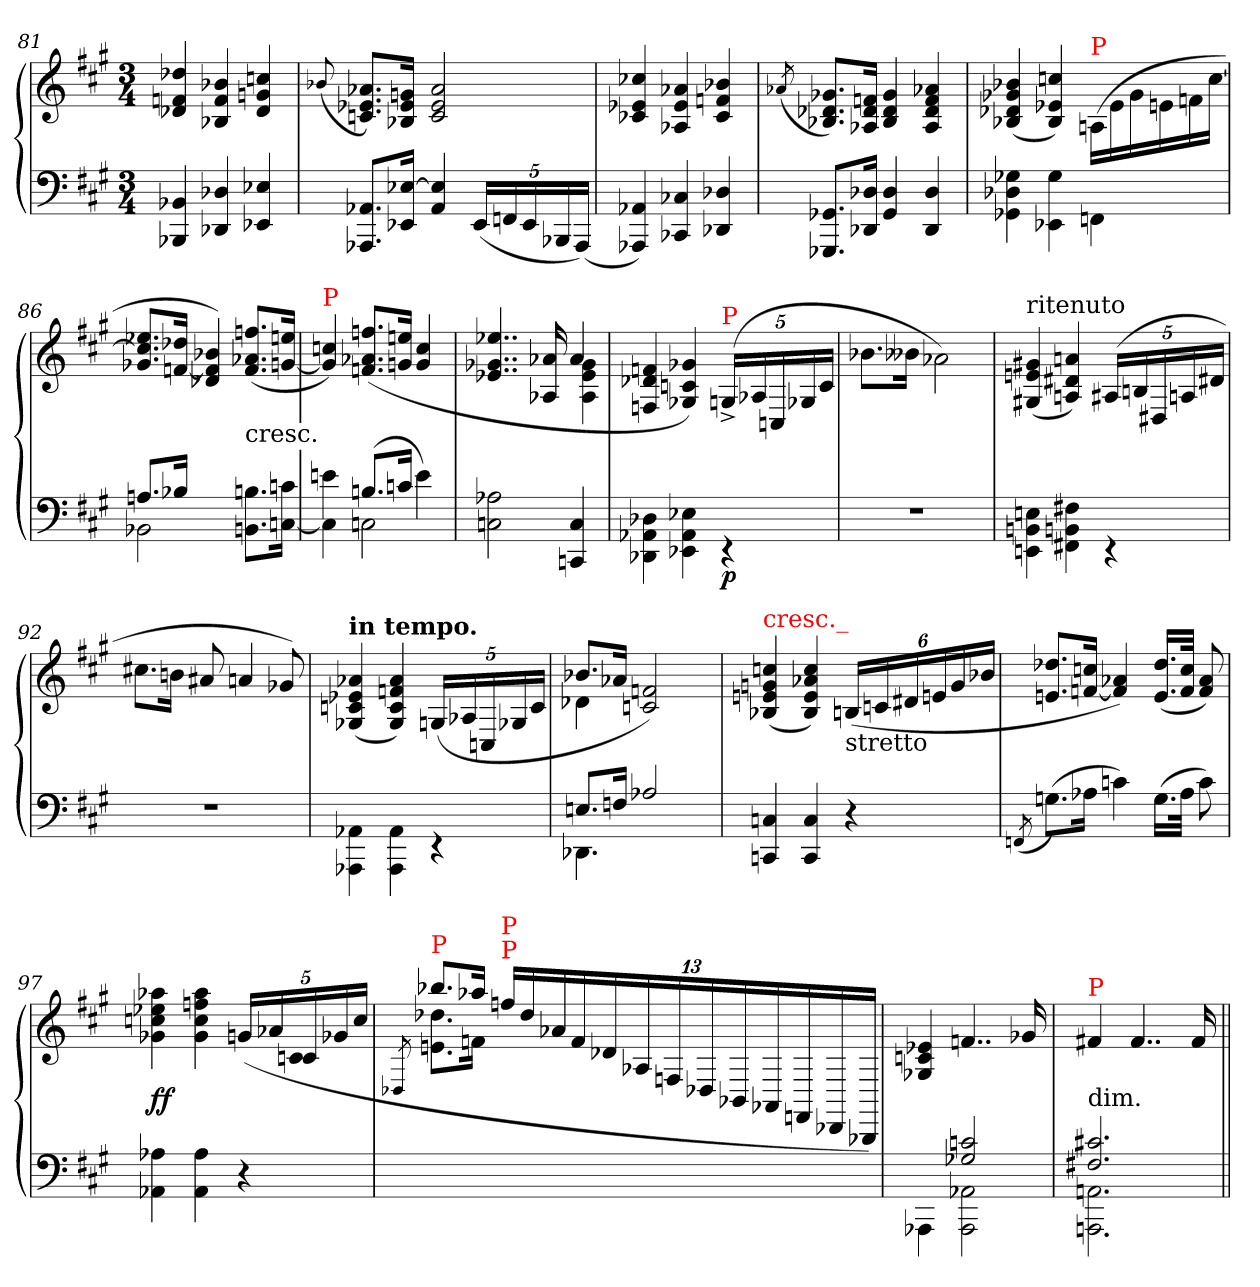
**kern	**kern	**dynam
*part1	*part1	*part1
*staff2	*staff1	*staff1/2
*clefF4	*clefG2	*
*k[f#c#g#]	*k[f#c#g#]	*
*f#:	*f#:	*
*M3/4	*M3/4	*
=81	=81	=81
4BB- 4BBB-	4dd- 4f 4d-	.
4D- 4DD-	4b- 4f 4B-	.
4E- 4EE-	4cc 4gn 4d-	.
=82	=82	=82
.	(8qqb-/	.
8.AA- 8.AAA-L	8.a- 8.e- 8.cL)	.
[16E- 16EE-Jk	16gn 16e- 16B-Jk	.
4E-] 4AA-	2a- 2e- 2c	.
*Xbrackettup	*	*
(<20EE-LL	.	.
20FF	.	.
20EE-	.	.
20BBB-	.	.
(20AAA-JJ)	.	.
=83	=83	=83
4AA- 4AAA-)	4cc-X 4e- 4c-X	.
4C-X 4CC-X	4a- 4e- 4A-	.
4D- 4DD-	4b- 4f 4c-	.
=84	=84	=84
.	(8qa-/	.
8.GG- 8.GGG-L	8.g- 8.d- 8.B-L)	.
16D- 16DD-Jk	16f 16d- 16A-Jk	.
4D- 4GG-	4g- 4d- 4B-	.
4D- 4DD-	4a- 4f 4d- 4A-	.
=85	=85	=85
4G-\ 4D-\ 4GG-\	(4b- 4g- 4d- 4B-	.
4G-\ 4EE-\	4cc 4e- 4B-)	.
*	*Xtuplet	*
!	!LO:TX:a:color=red:t=P	!
4FF\	(>24An/LL	.
.	24e-\	.
.	24g-\	.
.	24en\	.
.	24f\	.
.	[24cc\JJ	.
=86	=86	=86
*^	*	*
8.AnL	2BB-	8.ee-/ 8.cc]/ 8.g-/L	.
16B-Jk	.	16dd- [16fJk	.
2ryy	.	4b- 4f] 4d-)	.
!	!	!LO:TX:c:t=cresc.	!
.	8.Bn 8.BBnL	(>8.ff/ 8.a-/ 8.f/L	.
.	16c [16CJk	16een [16gnJk	.
=87	=87	=87	=87
!	!	!LO:TX:a:color=red:t=P	!
4en\	4C\]	4cc 4gn])	.
(<8.BnL	2C	(>8.ff/ 8.a-/ 8.f/L	.
16cJk	.	16een 16gnJk	.
4e\)	.	4cc 4g	.
*v	*v	*	*
=88	=88	=88
*	*^	*
2A- 2C	4..ee-X 4..g-X 4..e-X	2ryy	.
.	16a- 16A-	.	.
4C 4CC	4a-	4g- 4e- 4A-	.
*	*v	*v	*
=89	=89	=89
4D-\ 4AA-\ 4DD-\	4f/ 4d-/ 4F/	.
4E-\ 4AA-\ 4EE-\	4g-/ 4c/ 4G-/)	.
*	*tuplet	*
*	*Xbrackettup	*
!	!LO:TX:a:color=red:t=P	!
!	!	!LO:DY:b=2
4rEE	(>20Gn^>/LL	p
.	20A-/	.
.	20C/	.
.	20G-X	.
.	20c/JJ	.
=90	=90	=90
2.rF	8.b-L	.
.	16b--XJk	.
.	2a-\)	.
=91	=91	=91
!	!LO:TX:a:t=ritenuto	!
4En\ 4BBn\ 4EEn\	(>4g#X 4en 4G#X	.
4F#X\ 4BBn\ 4FF#X\	4an/ 4d#X/ 4An/)	.
4rEE	(>20A#XLL	.
.	20Bn/	.
.	20D#X	.
.	20An/	.
.	20d#XJJ	.
=92	=92	=92
2.rF	8.cc#XL	.
.	16bnJk	.
.	8a#X	.
.	4an	.
.	8g-X)	.
=93	=93	=93
!	!LO:TX:a:B:t=in tempo.	!
4AA-\ 4AAA-\	(>4a-X/ 4e-/ 4c/ 4G-/	.
4AA-\ 4AAA-\	4a-/ 4f/ 4c/ 4G-/)	.
4rEE	(>20Gn/LL	.
.	20A-/	.
.	20C/	.
.	20G-X	.
.	20c/JJ	.
=94	=94	=94
*^	*^	*
8.EnL	4.DD-:	8.b-:L	4d-	.
16FJk	.	16a-Jk	.	.
2A-	.	2f 2c)	2ryy	.
.	4.ryy	.	.	.
*	*	*v	*v	*
=95	=95	=95	=95
!	!	!LO:TX:a:color=red:t=cresc._	!
*v	*v	*	*
4C 4CC	(<4cc 4gn 4en 4B-	.
4C 4CC	4cc 4a- 4e 4B-)	.
!	!LO:TX:b:t=stretto	!
4r	(>24BnLL	.
.	24c	.
.	24d#X	.
.	24en	.
.	24g	.
.	24b-XJJ	.
=96	=96	=96
(>8qFF/	.	.
(8.GnL)	8.dd- 8.enL	.
16A-Jk	16cc [16fJk	.
4c)	4a- 4f])	.
(16.GLL	(>16.dd- 16.eLL	.
32A-JJk	32cc 32fJJk	.
8c)	8a- 8f)	.
=97	=97	=97
*	*^	*
4A- 4AA-	4aa- 4ee- 4cc 4g-	2ryy	ff
4A- 4AA-	4aa- 4ff 4cc 4g-	.	.
*	*	*Xtuplet	*
4r	(>20gnLL	20ryy	.
.	20a-	20ryy	.
!	!	!LO:N:vis=4	!
.	20c	20c\	.
.	20g-X	20ryy	.
.	20ccJJ	20ryy	.
=98	=98	=98	=98
.	.	8qD-/	.
!	!LO:TX:a:color=red:t=P	!	!
4ryy	8.bb-L	8.dd- 8.enL	.
.	16aa-Jk	16fJk	.
*	*tuplet	*	*
!	!LO:TX:a:color=red:t=P	!	!
!	!LO:TX:a:color=red:t=P	!	!
4ryy	26ff\LL	4ryy	.
.	26dd-\	.	.
.	26a-\	.	.
.	26f\	.	.
.	26d-\	.	.
.	26A-/	.	.
.	26F/	.	.
4ryy	.	4ryy	.
.	26D-/	.	.
.	26BB-/	.	.
.	26AA-/	.	.
.	26FF/	.	.
.	26DD-/	.	.
.	26BBB-/JJ)	.	.
*	*v	*v	*
=99	=99	=99
*^	*	*
4ryy	4AAA-\	4e-/ 4c/ 4G-/	.
2c 2G-	2AA- 2AAA-	4..f	.
.	.	16g-	.
=100	=100	=100	=100
!	!	!LO:TX:c:t=dim.	!
!	!	!LO:TX:a:color=red:t=P	!
2.c#X 2.F#X	2.AAn 2.AAAn	4f#X	.
.	.	4..f#	.
.	.	16f#	.
*v	*v	*	*
=||	=||	=||
*-	*-	*-
